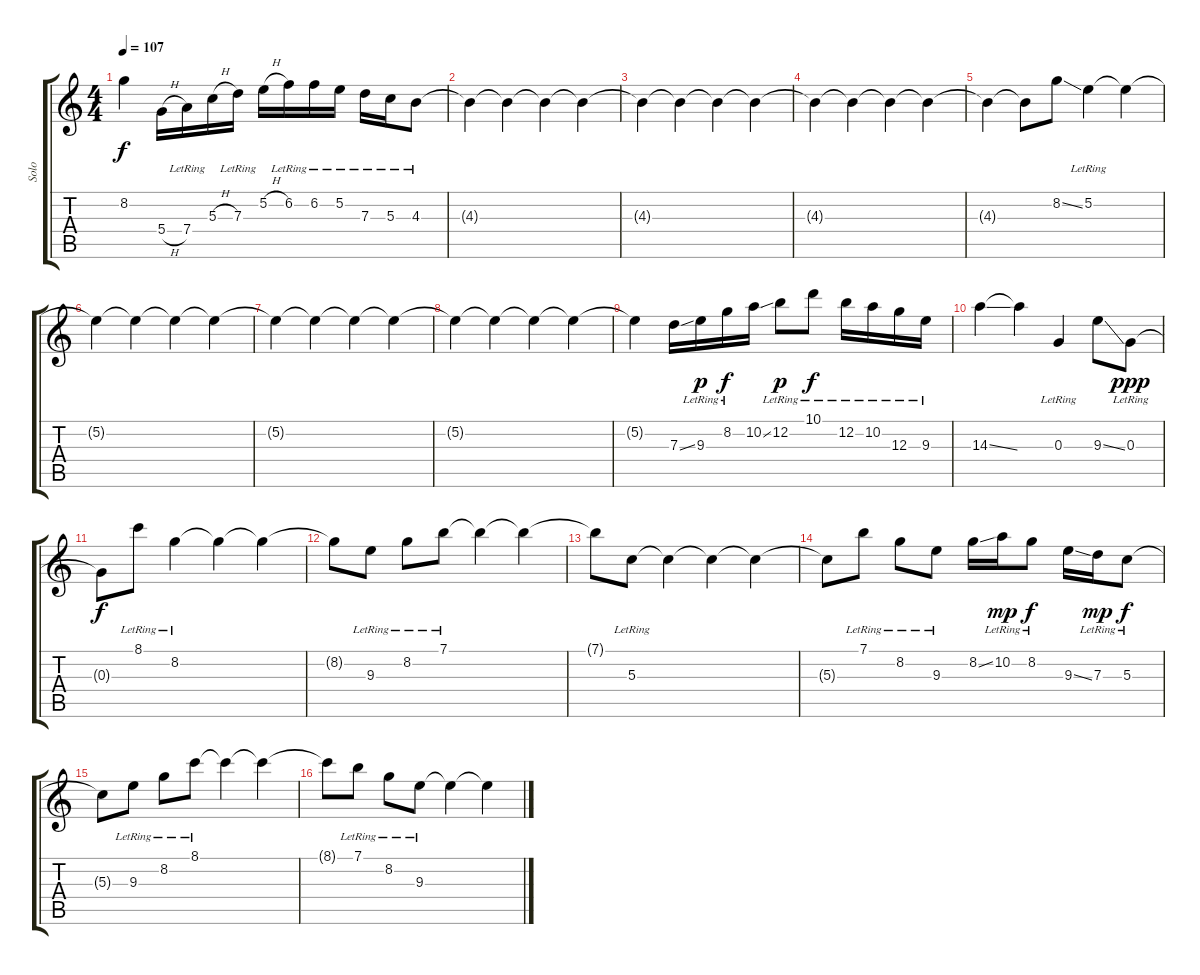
\track ("Solo" "Solo") {instrument electricguitarjazz}
\staff {score tabs}
\tuning (E4 B3 G3 D3 A2 E2) {hide}
\ts (4 4)
\tempo 107
\clef g2
\ks c
8.2{t}.4{dy f} 5.4{h}.16 7.4{lr}.16 5.3{h}.16 7.3{lr}.16 5.2{h}.16 6.2{lr}.16 6.2{lr}.16 5.2{lr}.16 7.3{lr}.16 5.3{lr}.16 4.3{lr}.8 |
4.3{t}.4 4.3{t}.4 4.3{t}.4 4.3{t}.4 |
4.3{t}.4 4.3{t}.4 4.3{t}.4 4.3{t}.4 |
4.3{t}.4 4.3{t}.4 4.3{t}.4 4.3{t}.4 |
4.3{t}.4 4.3{t}.8 8.2{ss}.8 5.2{lr}.4 5.2{t}.4 |
5.2{t}.4 5.2{t}.4 5.2{t}.4 5.2{t}.4 |
5.2{t}.4 5.2{t}.4 5.2{t}.4 5.2{t}.4 |
5.2{t}.4 5.2{t}.4 5.2{t}.4 5.2{t}.4 |
5.2{t}.4 7.3{ss}.16 9.3{lr}.16{dy p} 8.2{lr}.16{dy f} 10.2{ss}.16 12.2{lr}.8{dy p} 10.1{lr}.8{dy f} 12.2{lr}.16 10.2{lr}.16 12.3{lr}.16 9.3{lr}.16 |
14.3{ss}.4 14.3{t}.4 0.3{lr}.4 9.3{ss}.8 0.3{lr}.8{dy ppp} |
0.3{t}.8{dy f} 8.1{lr}.8 8.2{lr}.4 8.2{t}.4 8.2{t}.4 |
8.2{t}.8 9.3{lr}.8 8.2{lr}.8 7.1{lr}.8 7.1{t}.4 7.1{t}.4 |
7.1{t}.8 5.3{lr}.8 5.3{t}.4 5.3{t}.4 5.3{t}.4 |
5.3{t}.8 7.1{lr}.8 8.2{lr}.8 9.3{lr}.8 8.2{ss}.16 10.2{lr}.16{dy mp} 8.2{lr}.8{dy f} 9.3{ss}.16 7.3{lr}.16{dy mp} 5.3{lr}.8{dy f} |
5.3{t}.8 9.3{lr}.8 8.2{lr}.8 8.1{lr}.8 8.1{t}.4 8.1{t}.4 |
8.1{t}.8 7.1{lr}.8 8.2{lr}.8 9.3{lr}.8 9.3{t}.4 9.3{t}.4
